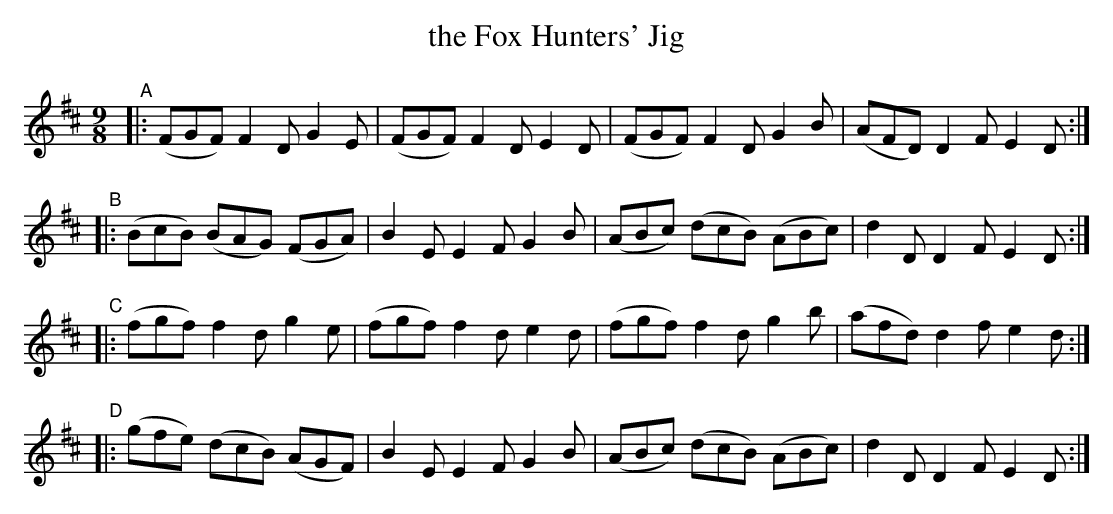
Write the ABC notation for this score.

X:1
T: the Fox Hunters' Jig
M: 9/8
L: 1/8
K: D
"^A"|: (FGF)  F2D   G2E  | (FGF) F2D E2D | (FGF)  F2D   G2B  | (AFD) D2F E2D :|
"^B"|: (BcB) (BAG) (FGA) |  B2E  E2F G2B | (ABc) (dcB) (ABc) |  d2D  D2F E2D :|
"^C"|: (fgf)  f2d   g2e  | (fgf) f2d e2d | (fgf)  f2d   g2b  | (afd) d2f e2d :|
"^D"|: (gfe) (dcB) (AGF) |  B2E  E2F G2B | (ABc) (dcB) (ABc) |  d2D  D2F E2D :|
